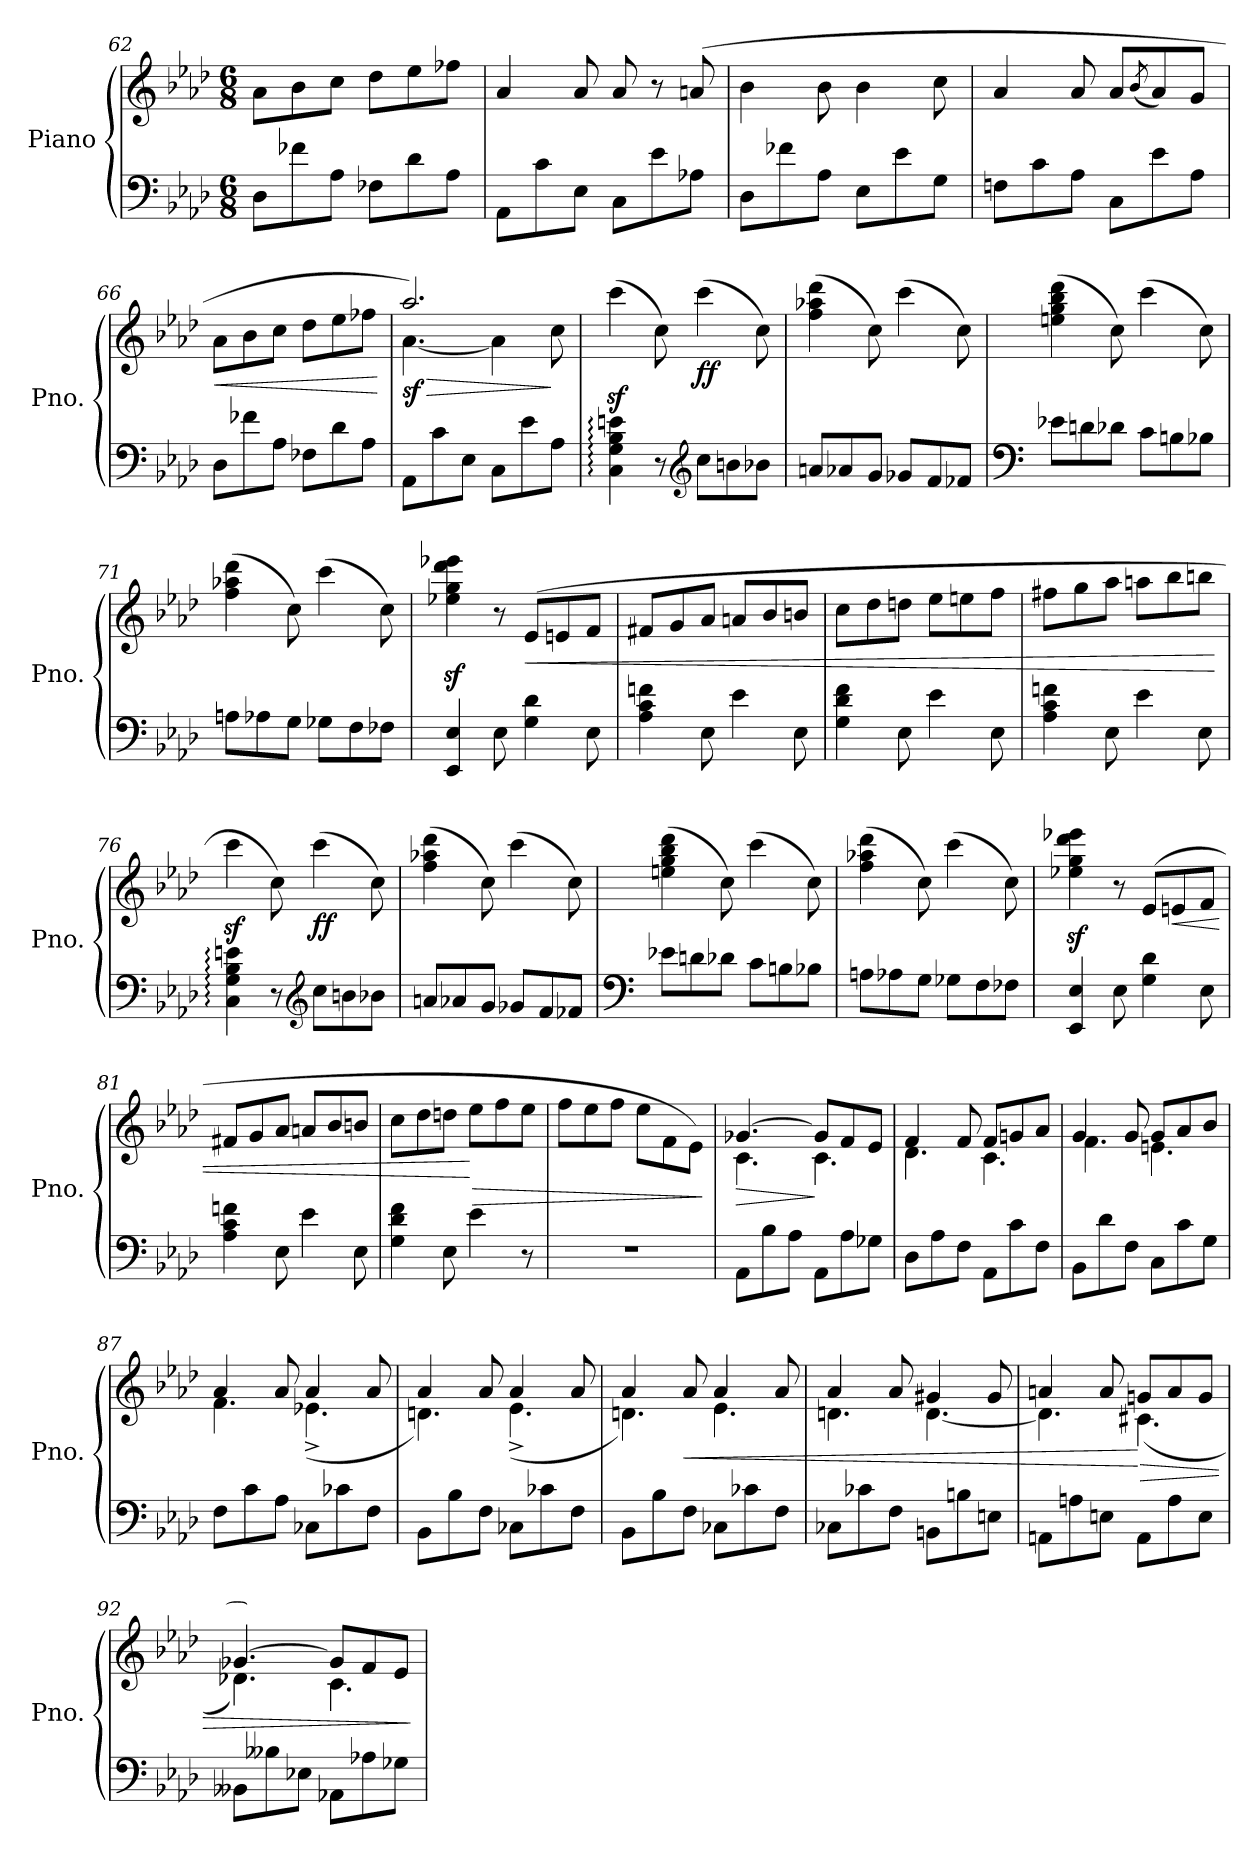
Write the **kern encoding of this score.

**kern	**kern	**dynam
*part1	*part1	*part1
*staff2	*staff1	*staff1/2
*I"Piano	*	*
*I'Pno.	*	*
*clefF4	*clefG2	*
*k[b-e-a-d-]	*k[b-e-a-d-]	*
*M6/8	*M6/8	*
=62	=62	=62
8D-\L	8a-\L	.
8f-X\	8b-\	.
8A-\J	8cc\J	.
8F-X\L	8dd-\L	.
8d-\	8ee-\	.
8A-\J	8ff-X\J	.
=63	=63	=63
8AA-\L	4a-/	.
8c\	.	.
8E-\J	8a-/	.
8C\L	8a-/	.
8e-\	8r	.
8A-X\J	(8an/	.
=64	=64	=64
8D-\L	4b-\	.
8f-X\	.	.
8A-\J	8b-\	.
8E-\L	4b-\	.
8e-\	.	.
8G\J	8cc\	.
=65	=65	=65
8Fn\L	4a-/	.
8c\	.	.
8A-\J	8a-/	.
8C\L	8a-/L	.
.	(8qb-/	.
8e-\	8a-/)	.
8A-\J	8g/J	.
!!LO:LB:g=z
=66	=66	=66
!	!	!LO:HP:b
8D-\L	8a-\L	<
8f-X\	8b-\	.
8A-\J	8cc\J	.
8F-X\L	8dd-\L	.
8d-\	8ee-\	.
8A-\J	8ff-X\J	.
.	.	[
=67	=67	=67
!	!	!LO:HP:b
*	*^	*
!	!	!	!LO:DY:n=1:b
8AA-\L	2.aa-/)	[4.a-\	> sf
8c\	.	.	.
8E-\J	.	.	.
8C\L	.	4a-\]	.
8e-\	.	.	.
8A-\J	.	8cc\	]
*	*v	*v	*
=68	=68	=68
4C\: 4G\: 4B-\: 4en\:	(4cccz<\	.
8r	8cc\)	.
*clefG2	*	*
!	!	!LO:DY:b
8cc\L	(4ccc\	ff
8bn\	.	.
8b-X\J	8cc\)	.
=69	=69	=69
8an/L	(4ff\ 4aa-X\ 4ddd-\	.
8a-X/	.	.
8g/J	8cc\)	.
8g-X/L	(4ccc\	.
8f/	.	.
8f-X/J	8cc\)	.
=70	=70	=70
*clefF4	*	*
8e-X\L	(4een\ 4gg\ 4bb-\ 4ddd-\	.
8dn\	.	.
8d-X\J	8cc\)	.
8c\L	(4ccc\	.
8Bn\	.	.
8B-X\J	8cc\)	.
=71	=71	=71
8An\L	(4ff\ 4aa-X\ 4ddd-\	.
8A-X\	.	.
8G\J	8cc\)	.
8G-X\L	(4ccc\	.
8F\	.	.
8F-X\J	8cc\)	.
!!LO:LB:g=z
=72	=72	=72
4EE-/ 4E-/	4ee-X\z< 4gg\z< 4ddd-\z< 4eee-X\z<	.
8E-\	8r	.
!	!	!LO:HP:b
4G\ 4d-\	(8e-/L	<
.	8en/	.
8E-\	8f/J	.
=73	=73	=73
4A-\ 4c\ 4fn\	8f#X/L	.
.	8g/	.
8E-\	8a-/J	.
4e-\	8an/L	.
.	8b-/	.
8E-\	8bn/J	.
=74	=74	=74
4G\ 4d-\ 4f\	8cc\L	.
.	8dd-\	.
8E-\	8ddn\J	.
4e-\	8ee-\L	.
.	8een\	.
8E-\	8ff\J	.
=75	=75	=75
4A-\ 4c\ 4fn\	8ff#X\L	.
.	8gg\	.
8E-\	8aa-\J	.
4e-\	8aan\L	.
.	8bb-\	.
8E-\	8bbn\J	.
.	.	[
=76	=76	=76
4C\: 4G\: 4B-\: 4en\:	4cccz<\	.
8r	8cc\)	.
*clefG2	*	*
!	!	!LO:DY:b
8cc\L	(4ccc\	ff
8bn\	.	.
8b-X\J	8cc\)	.
=77	=77	=77
8an/L	(4ff\ 4aa-X\ 4ddd-\	.
8a-X/	.	.
8g/J	8cc\)	.
8g-X/L	(4ccc\	.
8f/	.	.
8f-X/J	8cc\)	.
!!LO:LB:g=z
=78	=78	=78
*clefF4	*	*
8e-X\L	(4een\ 4gg\ 4bb-\ 4ddd-\	.
8dn\	.	.
8d-X\J	8cc\)	.
8c\L	(4ccc\	.
8Bn\	.	.
8B-X\J	8cc\)	.
=79	=79	=79
8An\L	(4ff\ 4aa-X\ 4ddd-\	.
8A-X\	.	.
8G\J	8cc\)	.
8G-X\L	(4ccc\	.
8F\	.	.
8F-X\J	8cc\)	.
=80	=80	=80
4EE-/ 4E-/	4ee-X\z< 4gg\z< 4ddd-\z< 4eee-X\z<	.
8E-\	8r	.
4G\ 4d-\	(8e-/L	.
!	!	!LO:HP:b
.	8en/	<
8E-\	8f/J	.
=81	=81	=81
4A-\ 4c\ 4fn\	8f#X/L	.
.	8g/	.
8E-\	8a-/J	.
4e-\	8an/L	.
.	8b-/	.
8E-\	8bn/J	.
=82	=82	=82
4G\ 4d-\ 4f\	8cc\L	.
.	8dd-\	.
8E-\	8ddn\J	.
!	!	!LO:HP:n=1:b
4e-\	8ee-\L	[ >
.	8ff\	.
8r	8ee-\J	.
=83	=83	=83
2.r	8ff\L	.
.	8ee-\	.
.	8ff\J	.
.	8ee-\L	.
.	8f\	.
.	8e-\J)	.
.	.	]
!!LO:PB:g=z
=84	=84	=84
!	!	!LO:HP:b
*	*^	*
8AA-\L	[4.g-X/	4.c\	>
8B-\	.	.	.
8A-\J	.	.	.
8AA-\L	8g-/L]	4.c\	]
8A-\	8f/	.	.
8G-X\J	8e-/J	.	.
=85	=85	=85	=85
8D-\L	4f/	4.d-\	.
8A-\	.	.	.
8F\J	8f/	.	.
8AA-\L	8f/L	4.c\	.
8c\	8gn/	.	.
8F\J	8a-/J	.	.
=86	=86	=86	=86
8BB-\L	4g/	4.f\	.
8d-\	.	.	.
8F\J	8g/	.	.
8C\L	8g/L	4.en\	.
8c\	8a-/	.	.
8G\J	8b-/J	.	.
=87	=87	=87	=87
8F\L	4a-/	4.f\	.
8c\	.	.	.
8A-\J	8a-/	.	.
8C-X\L	4a-/	(4.e-X^\	.
8c-X\	.	.	.
8F\J	8a-/	.	.
=88	=88	=88	=88
8BB-\L	4a-/	4.dn\)	.
8B-\	.	.	.
8F\J	8a-/	.	.
8C-X\L	4a-/	(4.e-^\	.
8c-X\	.	.	.
8F\J	8a-/	.	.
=89	=89	=89	=89
8BB-\L	4a-/	4.dn\)	.
8B-\	.	.	.
!	!	!	!LO:HP:b
8F\J	8a-/	.	<
8C-X\L	4a-/	4.e-\	.
8c-X\	.	.	.
8F\J	8a-/	.	.
=90	=90	=90	=90
8C-X\L	4a-/	4.dn\	.
8c-X\	.	.	.
8F\J	8a-/	.	.
8BBn\L	4g#X/	[4.d\	.
8Bn\	.	.	.
8En\J	8g#/	.	.
!!LO:LB:g=z	!!
=91	=91	=91	=91
8AAn\L	4an/	4.dn\]	.
8An\	.	.	.
8En\J	8a/	.	.
!	!	!	!LO:HP:n=1:b
8AA\L	8gn/L	(4.c#X\	[ >
8A\	8a/	.	.
8E\J	8g/J	.	.
=92	=92	=92	=92
!	!LO:TX:a:i:t=͡	!	!
8BB--X\L	[4.g-X/	4.d-X\)	.
8B--X\	.	.	.
8E-X\J	.	.	.
8AA-X\L	8g-/L]	4.c\	.
8A-X\	8f/	.	.
8G-X\J	8e-/J	.	.
*	*v	*v	*
.	.	]
=	=	=
*-	*-	*-
